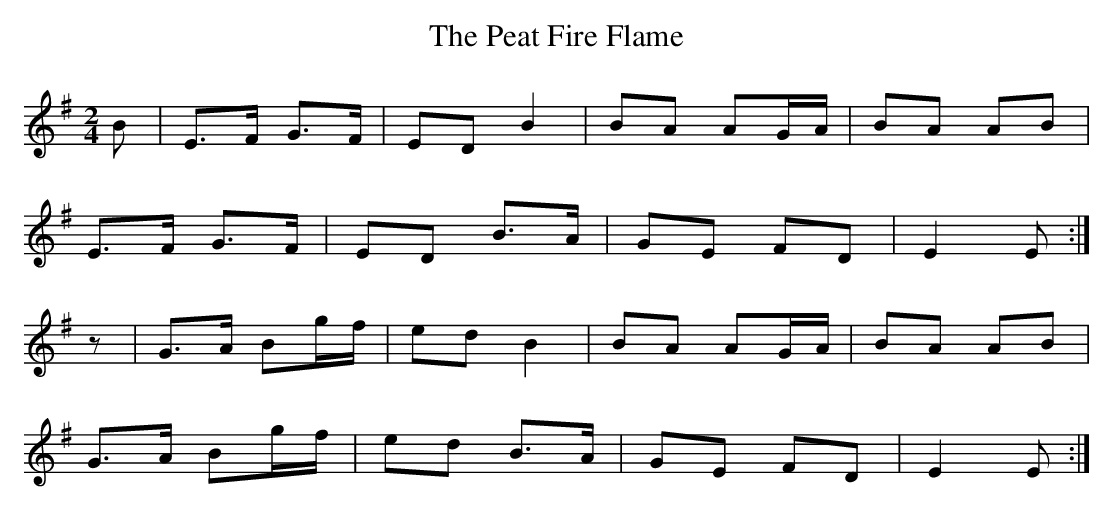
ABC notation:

X:1
T:Peat Fire Flame, The
L:1/8
M:2/4
K:Em
B | E>F G>F   | ED B2  | BA AG/A/ | BA AB |
    E>F G>F   | ED B>A | GE FD    | E2 E :|
z | G>A Bg/f/ | ed B2  | BA AG/A/ | BA AB |
    G>A Bg/f/ | ed B>A | GE FD    | E2 E :|]
